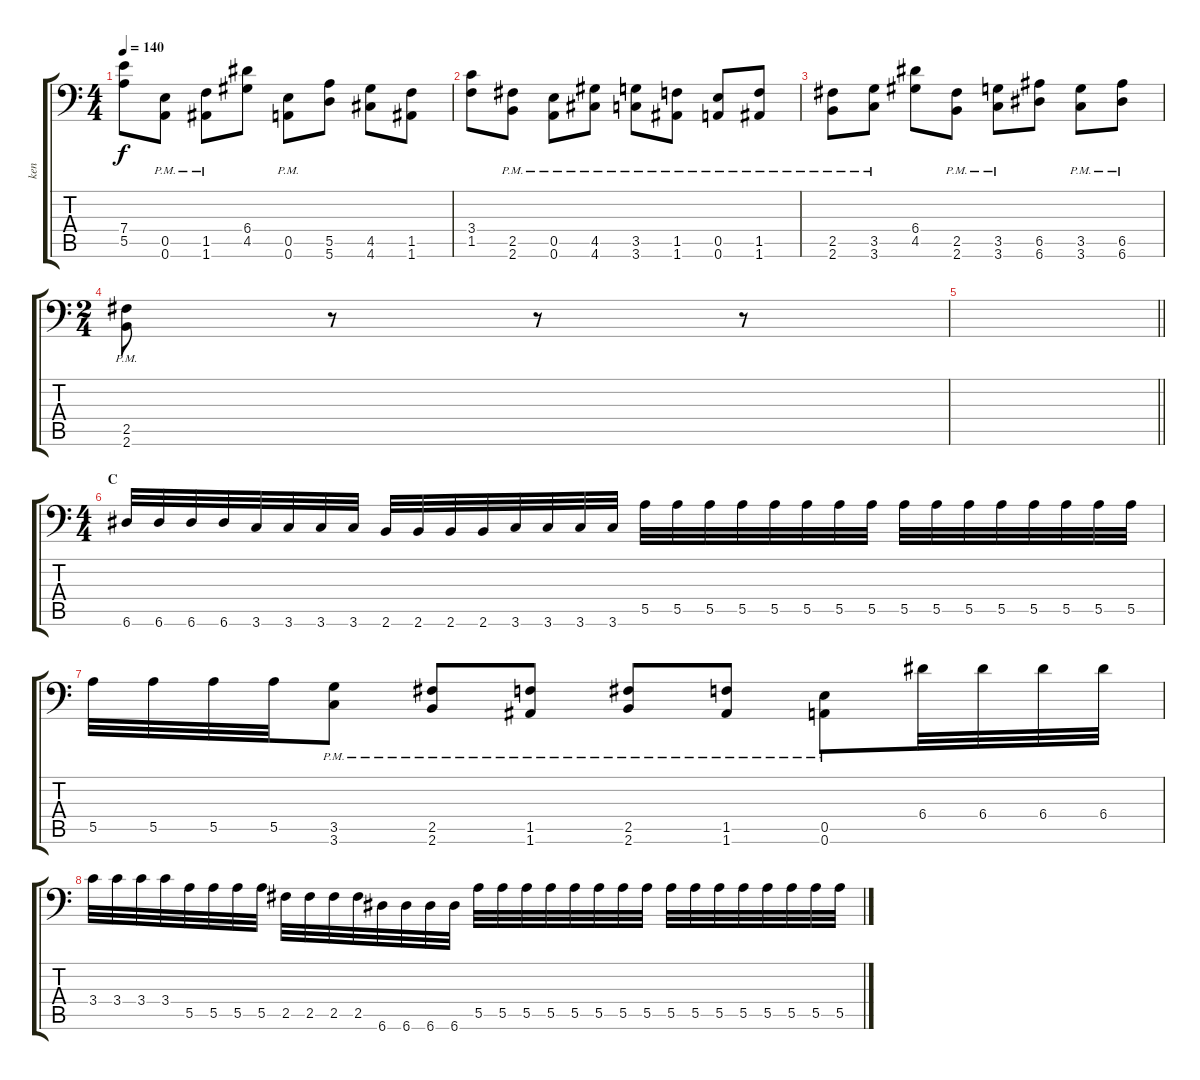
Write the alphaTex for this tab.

\track ("ken" "ken") {instrument distortionguitar}
\staff {score tabs}
\tuning (B3 Gb3 D3 A2 E2 A1) {hide}
\ts (4 4)
\tempo 140
\clef f4
\ks c
(7.4 5.5).8{dy f} (0.5 0.6{pm}).8 (1.5 1.6{pm}).8 (6.4 4.5).8 (0.5 0.6{pm}).8 (5.5 5.6).8 (4.5 4.6).8 (1.5 1.6).8 |
(3.4 1.5).8 (2.5 2.6{pm}).8 (0.5 0.6{pm}).8 (4.5 4.6{pm}).8 (3.5 3.6{pm}).8 (1.5 1.6{pm}).8 (0.5 0.6{pm}).8 (1.5 1.6{pm}).8 |
(2.5 2.6{pm}).8 (3.5 3.6{pm}).8 (6.4 4.5).8 (2.5 2.6{pm}).8 (3.5 3.6{pm}).8 (6.5 6.6).8 (3.5 3.6{pm}).8 (6.5 6.6{pm}).8 |
\ts (2 4)
(2.5 2.6{pm}).8 r.8 r.8 r.8 |
\barLineRight lightlight
|
\ts (4 4)
\section ("" "C")
6.6.32 6.6.32 6.6.32 6.6.32 3.6.32 3.6.32 3.6.32 3.6.32 2.6.32 2.6.32 2.6.32 2.6.32 3.6.32 3.6.32 3.6.32 3.6.32 5.5.32 5.5.32 5.5.32 5.5.32 5.5.32 5.5.32 5.5.32 5.5.32 5.5.32 5.5.32 5.5.32 5.5.32 5.5.32 5.5.32 5.5.32 5.5.32 |
5.5.32 5.5.32 5.5.32 5.5.32 (3.5 3.6{pm}).8 (2.5 2.6{pm}).8 (1.5 1.6{pm}).8 (2.5 2.6{pm}).8 (1.5 1.6{pm}).8 (0.5 0.6{pm}).8 6.4.32 6.4.32 6.4.32 6.4.32 |
3.4.32 3.4.32 3.4.32 3.4.32 5.5.32 5.5.32 5.5.32 5.5.32 2.5.32 2.5.32 2.5.32 2.5.32 6.6.32 6.6.32 6.6.32 6.6.32 5.5.32 5.5.32 5.5.32 5.5.32 5.5.32 5.5.32 5.5.32 5.5.32 5.5.32 5.5.32 5.5.32 5.5.32 5.5.32 5.5.32 5.5.32 5.5.32
